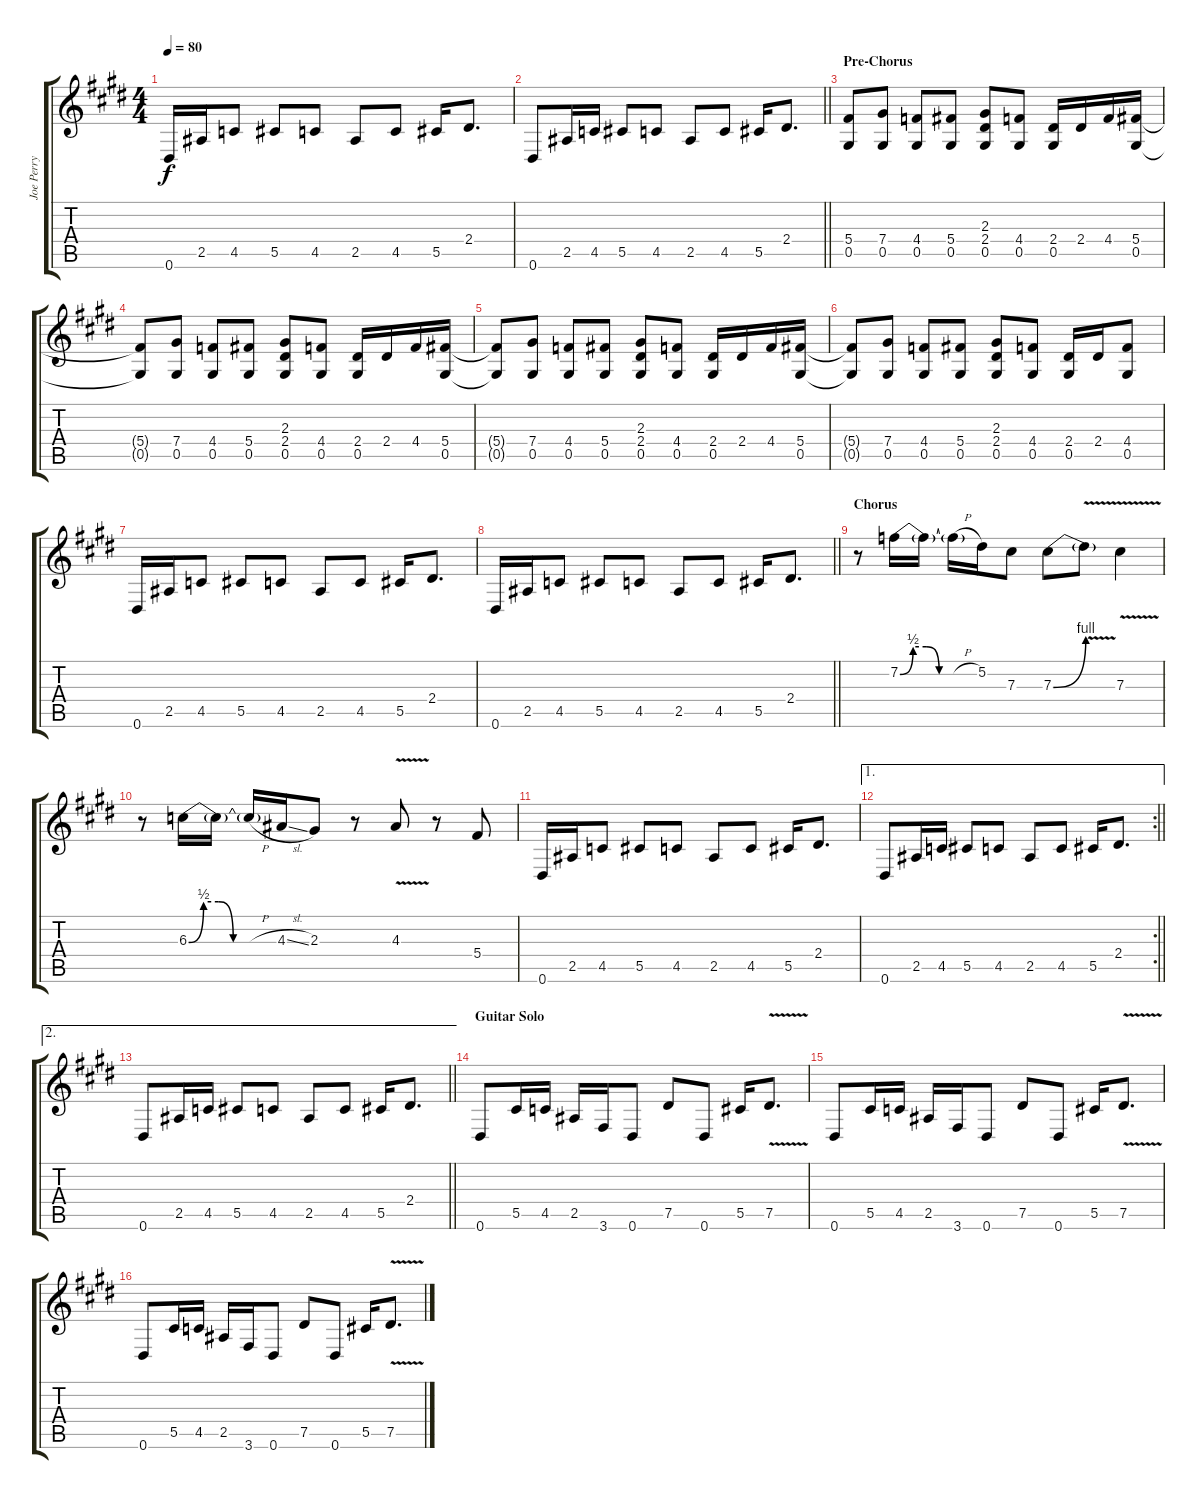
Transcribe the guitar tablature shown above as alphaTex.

\track ("Joe Perry (Rhythm)" "Joe Perry ") {instrument electricguitarclean}
\staff {score tabs}
\tuning (Eb4 Bb3 Gb3 Db3 Ab2 Eb2) {hide}
\ts (4 4)
\tempo 80
\clef g2
\ks e
0.6.16{dy f} 2.5.16 4.5.8 5.5.8 4.5.8 2.5.8 4.5.8 5.5.16 2.4.8{d} |
\barLineRight lightlight
0.6.8 2.5.16 4.5.16 5.5.8 4.5.8 2.5.8 4.5.8 5.5.16 2.4.8{d} |
\section ("" "Pre-Chorus")
(5.4 0.5).8 (7.4 0.5).8 (4.4 0.5).8 (5.4 0.5).8 (2.3 2.4 0.5).8 (4.4 0.5).8 (2.4 0.5).16 2.4.16 4.4.16 (5.4 0.5).16 |
(5.4{t} 0.5{t}).8 (7.4 0.5).8 (4.4 0.5).8 (5.4 0.5).8 (2.3 2.4 0.5).8 (4.4 0.5).8 (2.4 0.5).16 2.4.16 4.4.16 (5.4 0.5).16 |
(5.4{t} 0.5{t}).8 (7.4 0.5).8 (4.4 0.5).8 (5.4 0.5).8 (2.3 2.4 0.5).8 (4.4 0.5).8 (2.4 0.5).16 2.4.16 4.4.16 (5.4 0.5).16 |
(5.4{t} 0.5{t}).8 (7.4 0.5).8 (4.4 0.5).8 (5.4 0.5).8 (2.3 2.4 0.5).8 (4.4 0.5).8 (2.4 0.5).16 2.4.16 (4.4 0.5).8 |
0.6.16 2.5.16 4.5.8 5.5.8 4.5.8 2.5.8 4.5.8 5.5.16 2.4.8{d} |
\barLineRight lightlight
0.6.16 2.5.16 4.5.8 5.5.8 4.5.8 2.5.8 4.5.8 5.5.16 2.4.8{d} |
\section ("" "Chorus")
r.8 7.2{be (custom 0 0 10 2 20 2 30 0 60 0)}.16 7.2{t}.16 7.2{h t}.16 5.2.16 7.3.8 7.3{be (bend 0 0 60 4)}.8 7.3{v t}.8 7.3{v}.4 |
r.8 6.3{be (custom 0 0 10 2 20 2 30 0 60 0)}.16 6.3{t}.16 6.3{h t}.16 4.3{sl}.16 2.3.8 r.8 4.3{v}.8 r.8 5.4.8 |
0.6.16 2.5.16 4.5.8 5.5.8 4.5.8 2.5.8 4.5.8 5.5.16 2.4.8{d} |
\ae 1
\rc 2
\barLineRight lightlight
0.6.8 2.5.16 4.5.16 5.5.8 4.5.8 2.5.8 4.5.8 5.5.16 2.4.8{d} |
\ae 2
\barLineRight lightlight
0.6.8 2.5.16 4.5.16 5.5.8 4.5.8 2.5.8 4.5.8 5.5.16 2.4.8{d} |
\section ("" "Guitar Solo")
0.6.8 5.5.16 4.5.16 2.5.16 3.6.16 0.6.8 7.5.8 0.6.8 5.5.16 7.5{v}.8{d} |
0.6.8 5.5.16 4.5.16 2.5.16 3.6.16 0.6.8 7.5.8 0.6.8 5.5.16 7.5{v}.8{d} |
0.6.8 5.5.16 4.5.16 2.5.16 3.6.16 0.6.8 7.5.8 0.6.8 5.5.16 7.5{v}.8{d}
